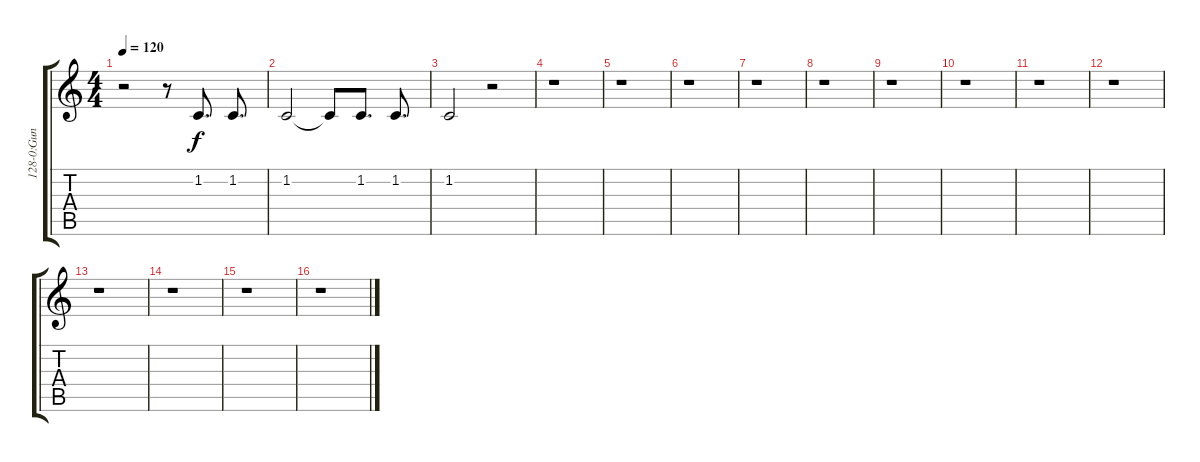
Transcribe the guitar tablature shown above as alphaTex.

\track ("128-0:Gun Shot" "128-0:Gun ") {instrument gunshot}
\staff {score tabs}
\tuning (E4 B3 G3 D3 A2 E2) {hide}
\ts (4 4)
\tempo 120
\clef g2
\ks c
r.2{dy f} r.8 1.2.8{d} 1.2.8{d} |
1.2.2 1.2{t}.8 1.2.8{d} 1.2.8{d} |
1.2.2 r.2 |
r.1 |
r.1 |
r.1 |
r.1 |
r.1 |
r.1 |
r.1 |
r.1 |
r.1 |
r.1 |
r.1 |
r.1 |
r.1
